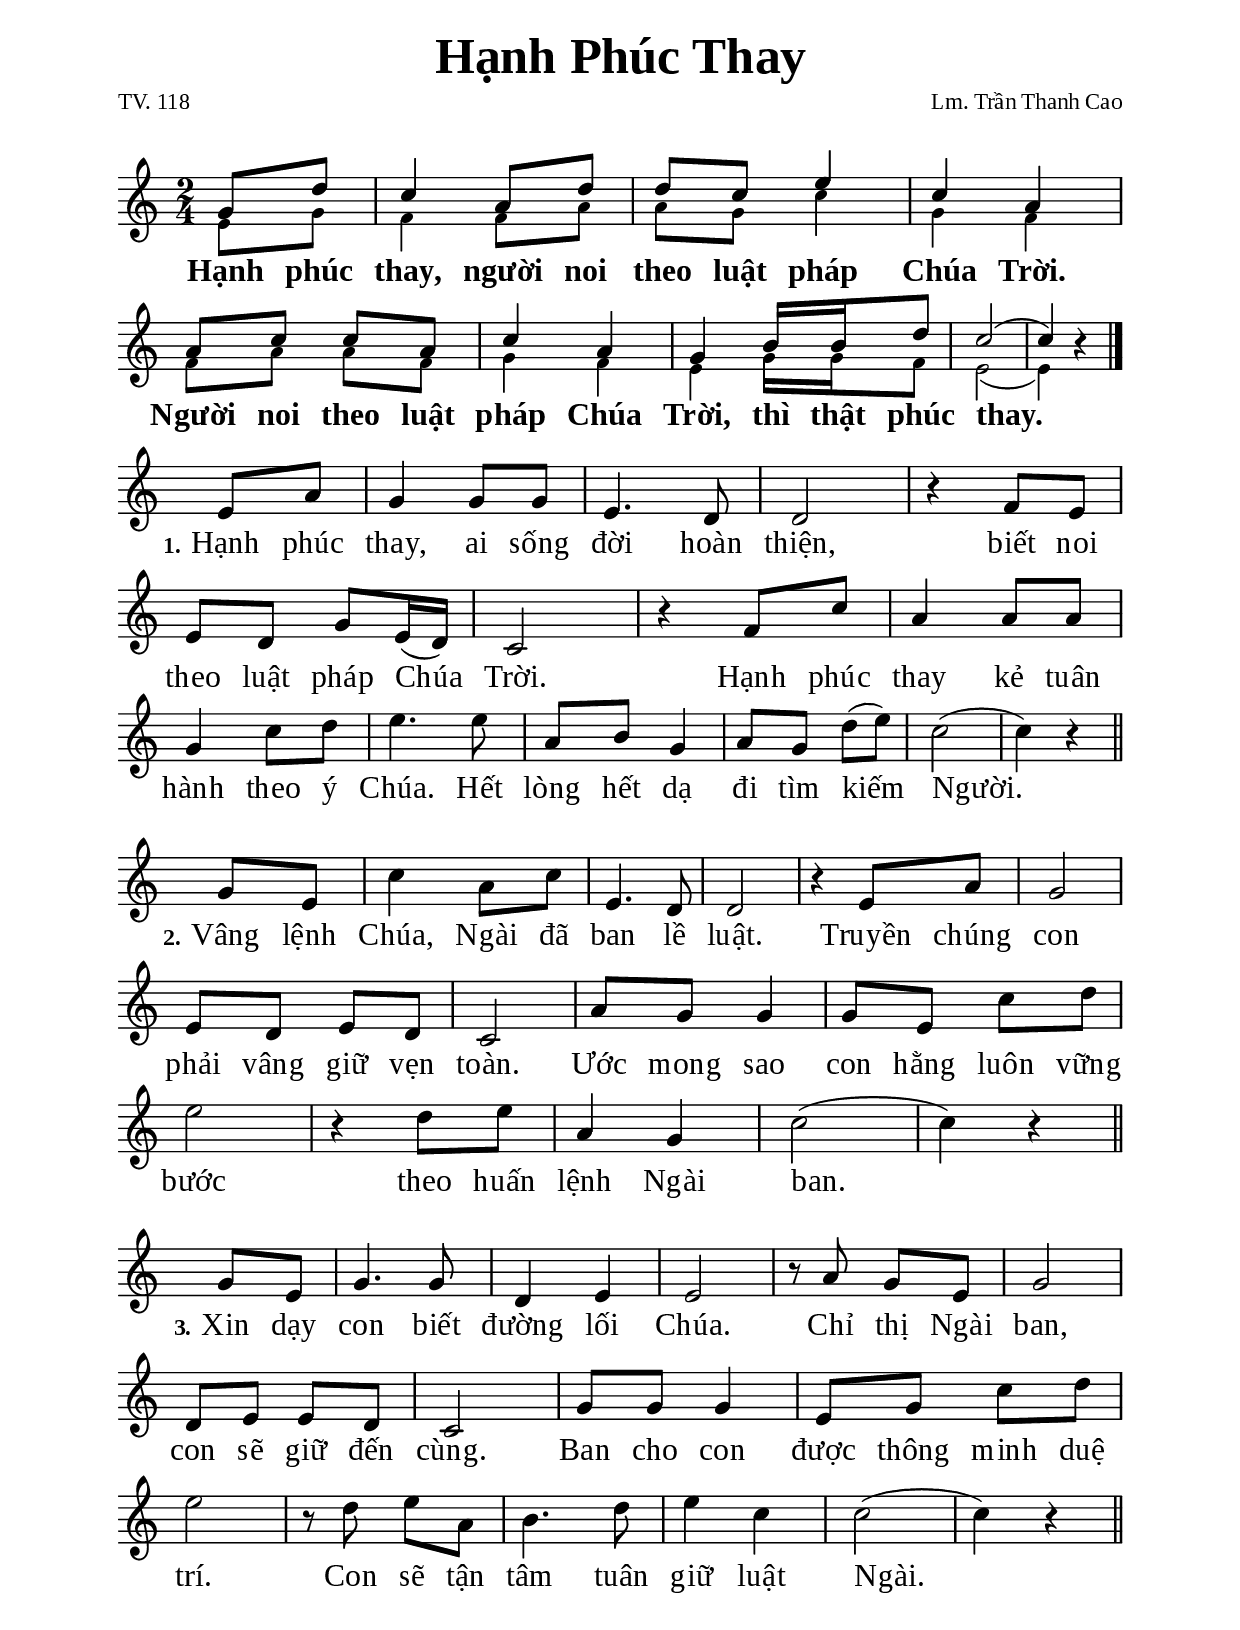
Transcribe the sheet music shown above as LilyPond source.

% Cài đặt chung
\version "2.20.0"
\include "english.ly"

\header {
  title = \markup { \fontsize #3 "Hạnh Phúc Thay" }
  poet = "TV. 118"
  composer = "Lm. Trần Thanh Cao"
  arranger = " "
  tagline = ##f
}

\paper {
  #(set-paper-size "a4")
  top-margin = 15\mm
  bottom-margin = 15\mm
  left-margin = 20\mm
  right-margin = 20\mm
  indent = #0
  #(define fonts
    (make-pango-font-tree
      "Liberation Serif"
      "Liberation Serif"
      "Liberation Serif"
      (/ 20 20)))
  page-count = #1
}

% Nhạc điệp khúc
nhacDiepKhucSop = \relative c'' {
  \partial 4 g8 d' |
  c4 a8 d |
  d c e4 |
  c a |
  a8 c c a |
  c4 a |
  g b16 b d8 |
  c2 ( |
  c4) r \bar "|."
}

nhacDiepKhucBas = \relative c' {
  \partial 4 e8 g |
  f4 f8 a |
  a g c4 |
  g f |
  f8 a a f |
  g4 f |
  e g16 g f8 |
  e2 ( |
  e4) r
}

% Nhạc phiên khúc
nhacPhienKhucMot = \relative c' {
  \partial 4 e8 a |
  g4 g8 g |
  e4. d8 |
  d2 |
  r4 f8 e |
  e d g e16 (d) |
  c2 |
  r4 f8 c' |
  a4 a8 a |
  g4 c8 d |
  e4. e8 |
  a, b g4 |
  a8 g d' (e) |
  c2 ( |
  c4) r \bar "||"
}

nhacPhienKhucHai = \relative c'' {
  \partial 4 g8 e |
  c'4 a8 c |
  e,4.  d8 |
  d2 | r4 e8 a |
  g2 |
  e8 d e d |
  c2 |
  a'8 g g4 |
  g8 e c' d |
  e2 |
  r4 d8 e |
  a,4 g |
  c2 ( |
  c4) r \bar "||"
}

nhacPhienKhucBa = \relative c'' {
  \partial 4 g8 e |
  g4. g8 |
  d4 e |
  e2 |
  r8 a g e |
  g2 |
  d8 e e d |
  c2 |
  g'8 g g4 |
  e8 g c d |
  e2 |
  r8 d e a, |
  b4. d8 |
  e4 c |
  c2 ( |
  c4) r \bar "||"
}

% Lời điệp khúc
loiDiepKhuc = \lyricmode {
  Hạnh phúc thay, người noi theo luật pháp Chúa Trời.
  Người noi theo luật pháp Chúa Trời, thì thật phúc thay.
}

% Lời phiên khúc
loiPhienKhucMot = \lyricmode {
  \set stanza = #"1."
  Hạnh phúc thay, ai sống đời hoàn thiện,
  biết noi theo luật pháp Chúa Trời.
  Hạnh phúc thay kẻ tuân hành theo ý Chúa.
  Hết lòng hết dạ đi tìm kiếm Người.
}

loiPhienKhucHai = \lyricmode {
  \set stanza = #"2."
  Vâng lệnh Chúa, Ngài đã ban lề luật.
  Truyền chúng con phải vâng giữ vẹn toàn.
  Ước mong sao con hằng luôn vững bước
  theo huấn lệnh Ngài ban.
}

loiPhienKhucBa = \lyricmode {
  \set stanza = #"3."
  Xin dạy con biết đường lối Chúa.
  Chỉ thị Ngài ban, con sẽ giữ đến cùng.
  Ban cho con được thông minh duệ trí.
  Con sẽ tận tâm tuân giữ luật Ngài.
}


% Dàn trang
\score {
  \new ChoirStaff <<
    \new Staff = diepKhuc \with {
        \consists "Merge_rests_engraver"
        \magnifyStaff #(magstep +1)
      }
      <<
      \new Voice = beSop {
        \voiceOne \key c \major \time 2/4 \nhacDiepKhucSop
      }
      \new Voice = beBas {
        \override NoteHead.font-size = #-2
        \voiceTwo \key c \major \time 2/4 \nhacDiepKhucBas
      }
    >>
    \new Lyrics \lyricsto beSop \loiDiepKhuc
  >>
  \layout {
    \override Lyrics.LyricText.font-series = #'bold
    \override Lyrics.LyricText.font-size = #+3
    \override Lyrics.LyricSpace.minimum-distance = #2.0
    \override Score.BarNumber.break-visibility = ##(#f #f #f)
  }
}

\score {
  \new ChoirStaff <<
    \new Staff = phienKhuc \with {
        \magnifyStaff #(magstep +1)
      }
      <<
      \new Voice = beSop {
        \key c \major \time 2/4 \nhacPhienKhucMot
      }
    >>
    \new Lyrics \lyricsto beSop \loiPhienKhucMot
  >>
  \layout {
    \override Staff.TimeSignature.transparent = ##t
    \override Lyrics.LyricText.font-size = #+3
    \override Lyrics.LyricSpace.minimum-distance = #2.0
    \override Score.BarNumber.break-visibility = ##(#f #f #f)
  }
}

\score {
  \new ChoirStaff <<
    \new Staff = phienKhuc \with {
        \magnifyStaff #(magstep +1)
      }
      <<
      \new Voice = beSop {
        \key c \major \time 2/4 \nhacPhienKhucHai
      }
    >>
    \new Lyrics \lyricsto beSop \loiPhienKhucHai
  >>
  \layout {
    \override Staff.TimeSignature.transparent = ##t
    \override Lyrics.LyricText.font-size = #+3
    \override Lyrics.LyricSpace.minimum-distance = #2.0
    \override Score.BarNumber.break-visibility = ##(#f #f #f)
  }
}

\score {
  \new ChoirStaff <<
    \new Staff = phienKhuc \with {
        \magnifyStaff #(magstep +1)
      }
      <<
      \new Voice = beSop {
        \key c \major \time 2/4 \nhacPhienKhucBa
      }
    >>
    \new Lyrics \lyricsto beSop \loiPhienKhucBa
  >>
  \layout {
    \override Staff.TimeSignature.transparent = ##t
    \override Lyrics.LyricText.font-size = #+3
    \override Lyrics.LyricSpace.minimum-distance = #2.0
    \override Score.BarNumber.break-visibility = ##(#f #f #f)
  }
}
